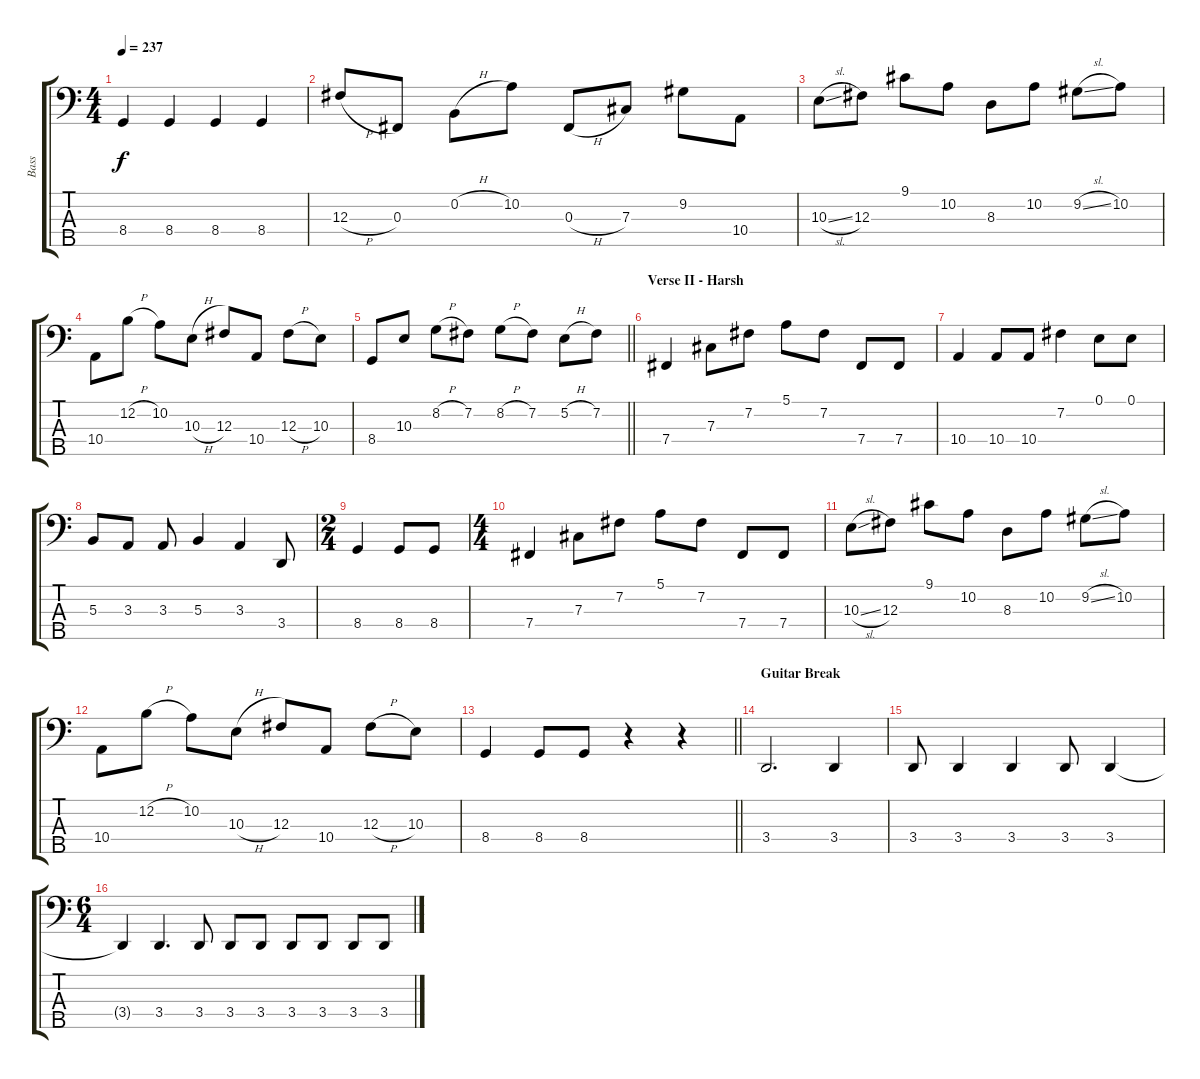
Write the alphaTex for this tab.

\track ("Bass" "Bass") {instrument electricbassfinger}
\staff {score tabs}
\tuning (E2 B1 Gb1 B0 Ab0) {hide}
\ts (4 4)
\tempo 237
\clef f4
\ks c
8.4.4{dy f} 8.4.4 8.4.4 8.4.4 |
12.3{h}.8 0.3.8 0.2{h}.8 10.2.8 0.3{h}.8 7.3.8 9.2.8 10.4.8 |
10.3{sl}.8 12.3.8 9.1.8 10.2.8 8.3.8 10.2.8 9.2{sl}.8 10.2.8 |
10.4.8 12.2{h}.8 10.2.8 10.3{h}.8 12.3.8 10.4.8 12.3{h}.8 10.3.8 |
\barLineRight lightlight
8.4.8 10.3.8 8.2{h}.8 7.2.8 8.2{h}.8 7.2.8 5.2{h}.8 7.2.8 |
\section ("" "Verse II - Harsh")
7.4.4 7.3.8 7.2.8 5.1.8 7.2.8 7.4.8 7.4.8 |
10.4.4 10.4.8 10.4.8 7.2.4 0.1.8 0.1.8 |
5.3.8 3.3.8 3.3.8 5.3.4 3.3.4 3.4.8 |
\ts (2 4)
8.4.4 8.4.8 8.4.8 |
\ts (4 4)
7.4.4 7.3.8 7.2.8 5.1.8 7.2.8 7.4.8 7.4.8 |
10.3{sl}.8 12.3.8 9.1.8 10.2.8 8.3.8 10.2.8 9.2{sl}.8 10.2.8 |
10.4.8 12.2{h}.8 10.2.8 10.3{h}.8 12.3.8 10.4.8 12.3{h}.8 10.3.8 |
\barLineRight lightlight
8.4.4 8.4.8 8.4.8 r.4 r.4 |
\section ("" "Guitar Break")
3.4.2{d} 3.4.4 |
3.4.8 3.4.4 3.4.4 3.4.8 3.4.4 |
\ts (6 4)
3.4{t}.4 3.4.4{d} 3.4.8 3.4.8 3.4.8 3.4.8 3.4.8 3.4.8 3.4.8
